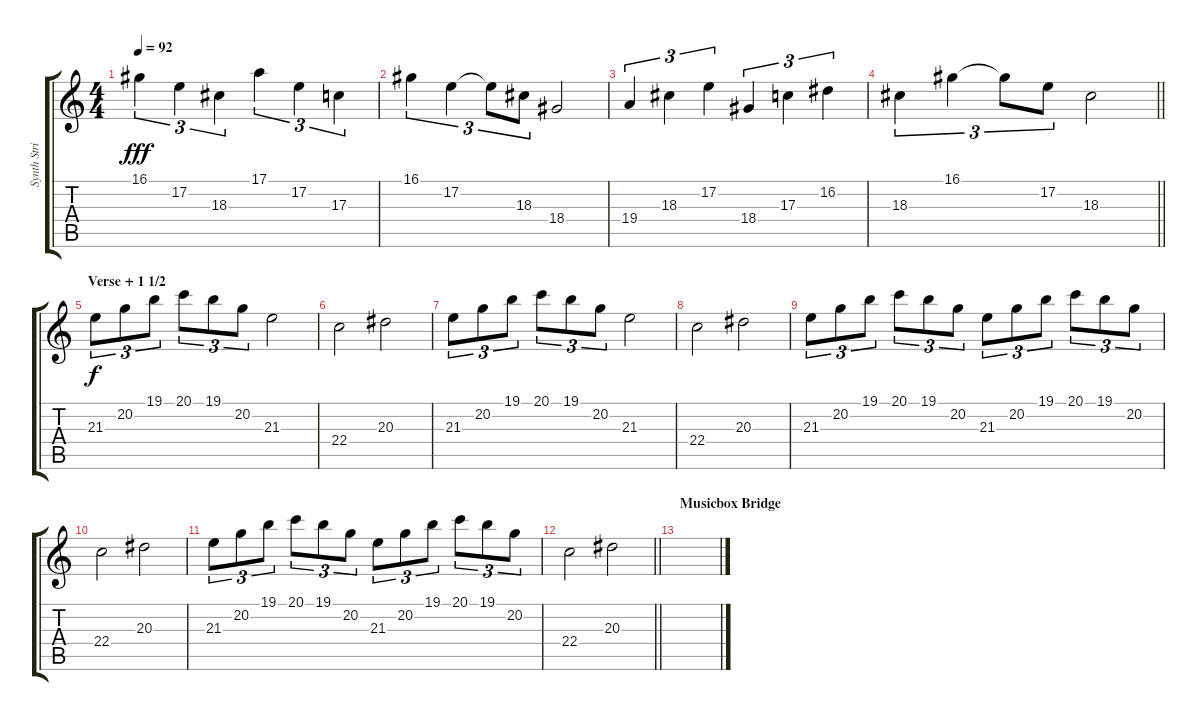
\track ("Synth Strings" "Synth Stri") {instrument tremolostrings}
\staff {score tabs}
\tuning (E4 B3 G3 D3 A2 E2) {hide}
\ts (4 4)
\tempo 92
\clef g2
\ks c
16.1.4{tu (3 2) dy fff} 17.2.4{tu (3 2)} 18.3.4{tu (3 2)} 17.1.4{tu (3 2)} 17.2.4{tu (3 2)} 17.3.4{tu (3 2)} |
16.1.4{tu (3 2)} 17.2.4{tu (3 2)} 17.2{t}.8{tu (3 2)} 18.3.8{tu (3 2)} 18.4.2 |
19.4.4{tu (3 2)} 18.3.4{tu (3 2)} 17.2.4{tu (3 2)} 18.4.4{tu (3 2)} 17.3.4{tu (3 2)} 16.2.4{tu (3 2)} |
\barLineRight lightlight
18.3.4{tu (3 2)} 16.1.4{tu (3 2)} 16.1{t}.8{tu (3 2)} 17.2.8{tu (3 2)} 18.3.2 |
\section ("" "Verse + 1 1/2")
21.3.8{tu (3 2) dy f} 20.2.8{tu (3 2)} 19.1.8{tu (3 2)} 20.1.8{tu (3 2)} 19.1.8{tu (3 2)} 20.2.8{tu (3 2)} 21.3.2 |
22.4.2 20.3.2 |
21.3.8{tu (3 2)} 20.2.8{tu (3 2)} 19.1.8{tu (3 2)} 20.1.8{tu (3 2)} 19.1.8{tu (3 2)} 20.2.8{tu (3 2)} 21.3.2 |
22.4.2 20.3.2 |
21.3.8{tu (3 2)} 20.2.8{tu (3 2)} 19.1.8{tu (3 2)} 20.1.8{tu (3 2)} 19.1.8{tu (3 2)} 20.2.8{tu (3 2)} 21.3.8{tu (3 2)} 20.2.8{tu (3 2)} 19.1.8{tu (3 2)} 20.1.8{tu (3 2)} 19.1.8{tu (3 2)} 20.2.8{tu (3 2)} |
22.4.2 20.3.2 |
21.3.8{tu (3 2)} 20.2.8{tu (3 2)} 19.1.8{tu (3 2)} 20.1.8{tu (3 2)} 19.1.8{tu (3 2)} 20.2.8{tu (3 2)} 21.3.8{tu (3 2)} 20.2.8{tu (3 2)} 19.1.8{tu (3 2)} 20.1.8{tu (3 2)} 19.1.8{tu (3 2)} 20.2.8{tu (3 2)} |
\barLineRight lightlight
22.4.2 20.3.2 |
\section ("" "Musicbox Bridge")
